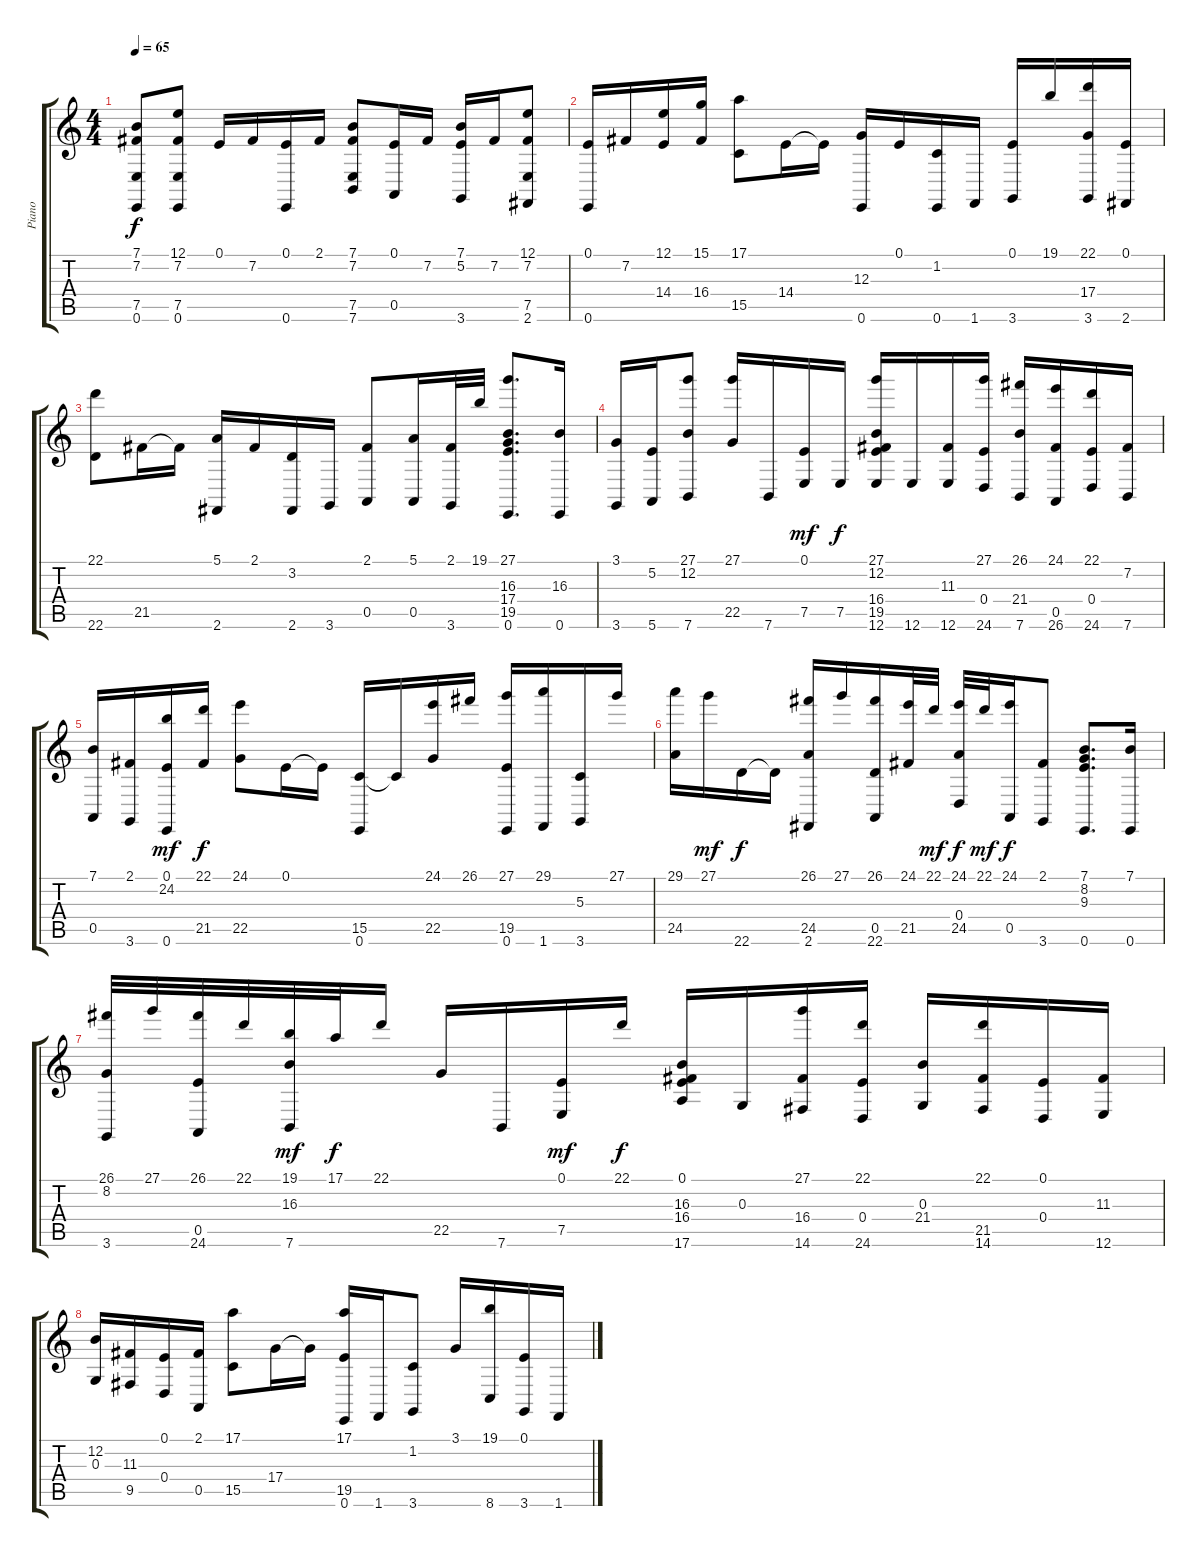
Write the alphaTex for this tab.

\track ("Piano" "Piano") {instrument acousticgrandpiano}
\staff {score tabs}
\tuning (E4 B3 G3 D3 A2 E2) {hide}
\ts (4 4)
\tempo 65
\clef g2
\ks c
(7.1 7.2 7.5 0.6).8{dy f} (12.1 7.2 7.5 0.6).8 0.1.16 7.2.16 (0.1 0.6).16 2.1.16 (7.1 7.2 7.5 7.6).8 (0.1 0.5).16 7.2.16 (7.1 5.2 3.6).16 7.2.16 (12.1 7.2 7.5 2.6).8 |
(0.1 0.6).16 7.2.16 (12.1 14.4).16 (15.1 16.4).16 (17.1 15.5).8 14.4.16 14.4{t}.16 (12.3 0.6).16 0.1.16 (1.2 0.6).16 1.6.16 (0.1 3.6).16 19.1.16 (22.1 17.4 3.6).16 (0.1 2.6).16 |
(22.1 22.6).8 21.5.16 21.5{t}.16 (5.1 2.6).16 2.1.16 (3.2 2.6).16 3.6.16 (2.1 0.5).8 (5.1 0.5).16 (2.1 3.6).32 19.1.32 (27.1 16.3 17.4 19.5 0.6).8{d} (16.3 0.6).16 |
(3.1 3.6).16 (5.2 5.6).16 (27.1 12.2 7.6).8 (27.1 22.5).16 7.6.16 (0.1 7.5).16{dy mf} 7.5.16{dy f} (27.1 12.2 16.4 19.5 12.6).16 12.6.16 (11.3 12.6).16 (27.1 0.4 24.6).16 (26.1 21.4 7.6).16 (24.1 0.5 26.6).16 (22.1 0.4 24.6).16 (7.2 7.6).16 |
(7.1 0.5).16 (2.1 3.6).16 (0.1 24.2 0.6).16{dy mf} (22.1 21.5).16{dy f} (24.1 22.5).8 0.1.16 0.1{t}.16 (15.5 0.6).16 15.5{t}.16 (24.1 22.5).16 26.1.16 (27.1 19.5 0.6).16 (29.1 1.6).16 (5.3 3.6).16 27.1.16 |
(29.1 24.5).16 27.1.16{dy mf} 22.6.16{dy f} 22.6{t}.16 (26.1 24.5 2.6).16 27.1.16 (26.1 0.5 22.6).16 (24.1 21.5).32 22.1.32{dy mf} (24.1 0.4 24.5).32{dy f} 22.1.32{dy mf} (24.1 0.5).16{dy f} (2.1 3.6).8 (7.1 8.2 9.3 0.6).8{d} (7.1 0.6).16 |
(26.1 8.2 3.6).32 27.1.32 (26.1 0.5 24.6).32 22.1.32 (19.1 16.3 7.6).32{dy mf} 17.1.32{dy f} 22.1.16 22.5.16 7.6.16 (0.1 7.5).16{dy mf} 22.1.16{dy f} (0.1 16.3 16.4 17.6).16 0.3.16 (27.1 16.4 14.6).16 (22.1 0.4 24.6).16 (0.3 21.4).16 (22.1 21.5 14.6).16 (0.1 0.4).16 (11.3 12.6).16 |
(12.2 0.3).16 (11.3 9.5).16 (0.1 0.4).16 (2.1 0.5).16 (17.1 15.5).8 17.4.16 17.4{t}.16 (17.1 19.5 0.6).16 1.6.16 (1.2 3.6).8 3.1.16 (19.1 8.6).16 (0.1 3.6).16 1.6.16
